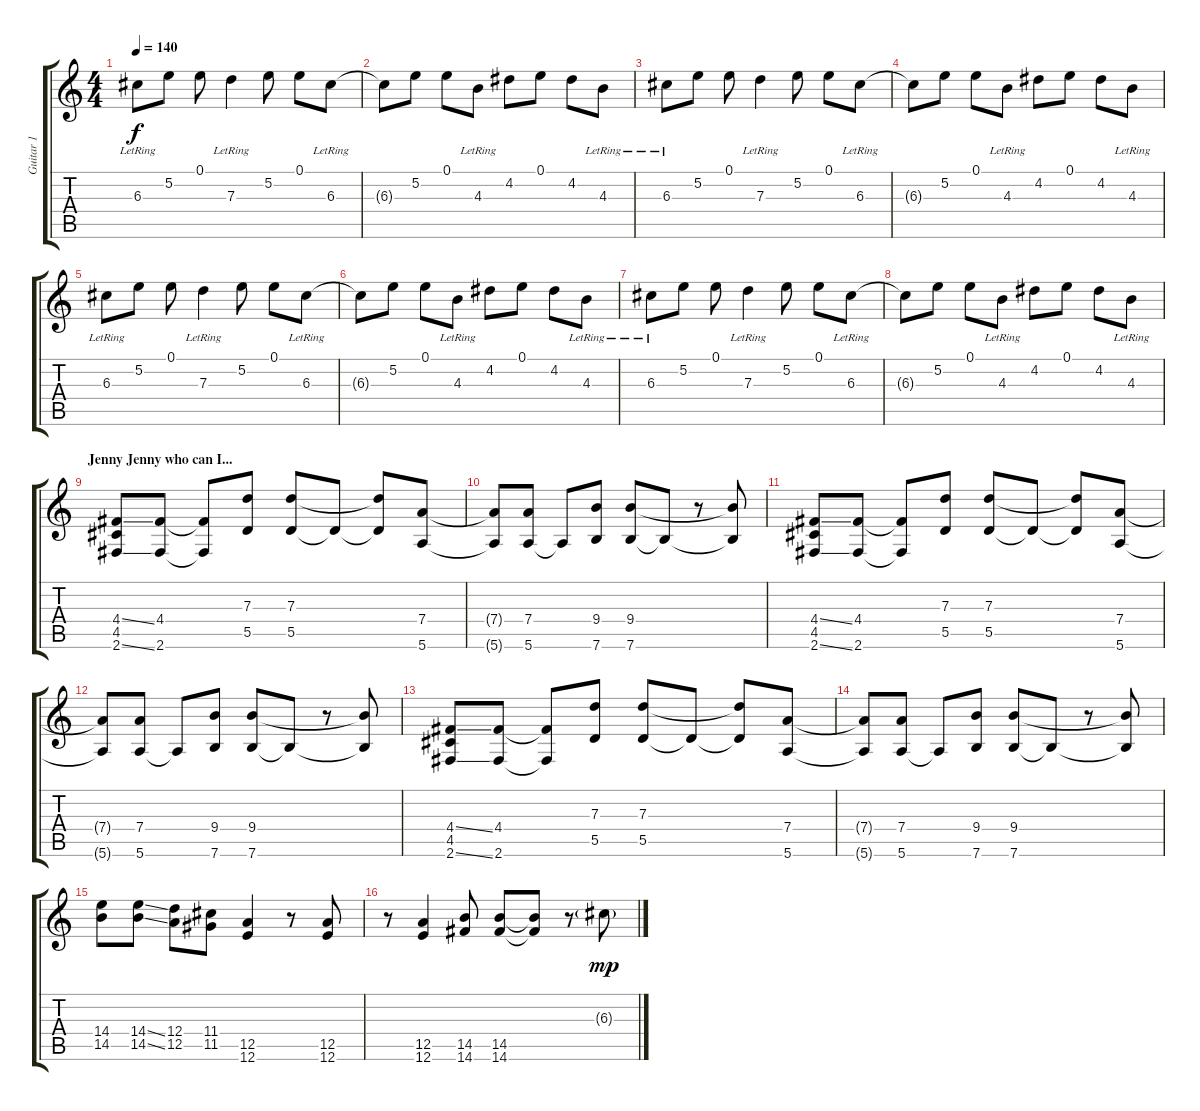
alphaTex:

\track ("Guitar 1" "Guitar 1") {instrument electricguitarclean}
\staff {score tabs}
\tuning (E4 B3 G3 D3 A2 E2) {hide}
\ts (4 4)
\tempo 140
\clef g2
\ks c
6.3{lr}.8{dy f instrument electricguitarclean} 5.2.8 0.1.8 7.3{lr}.4 5.2.8 0.1.8 6.3{lr}.8 |
6.3{t}.8 5.2.8 0.1.8 4.3{lr}.8 4.2.8 0.1.8 4.2.8 4.3{lr}.8 |
6.3{lr}.8 5.2.8 0.1.8 7.3{lr}.4 5.2.8 0.1.8 6.3{lr}.8 |
6.3{t}.8 5.2.8 0.1.8 4.3{lr}.8 4.2.8 0.1.8 4.2.8 4.3{lr}.8 |
6.3{lr}.8 5.2.8 0.1.8 7.3{lr}.4 5.2.8 0.1.8 6.3{lr}.8 |
6.3{t}.8 5.2.8 0.1.8 4.3{lr}.8 4.2.8 0.1.8 4.2.8 4.3{lr}.8 |
6.3{lr}.8 5.2.8 0.1.8 7.3{lr}.4 5.2.8 0.1.8 6.3{lr}.8 |
6.3{t}.8 5.2.8 0.1.8 4.3{lr}.8 4.2.8 0.1.8 4.2.8 4.3{lr}.8 |
\section ("" "Jenny Jenny who can I...")
(4.4{ss} 4.5 2.6{ss}).8{instrument distortionguitar} (4.4 2.6).8 (4.4{t} 2.6{t}).8 (7.3 5.5).8 (7.3 5.5).8 5.5{t}.8 (7.3{t} 5.5{t}).8 (7.4 5.6).8 |
(7.4{t} 5.6{t}).8 (7.4 5.6).8 5.6{t}.8 (9.4 7.6).8 (9.4 7.6).8 7.6{t}.8 r.8 (9.4{t} 7.6{t}).8 |
(4.4{ss} 4.5 2.6{ss}).8{instrument distortionguitar} (4.4 2.6).8 (4.4{t} 2.6{t}).8 (7.3 5.5).8 (7.3 5.5).8 5.5{t}.8 (7.3{t} 5.5{t}).8 (7.4 5.6).8 |
(7.4{t} 5.6{t}).8 (7.4 5.6).8 5.6{t}.8 (9.4 7.6).8 (9.4 7.6).8 7.6{t}.8 r.8 (9.4{t} 7.6{t}).8 |
(4.4{ss} 4.5 2.6{ss}).8{instrument distortionguitar} (4.4 2.6).8 (4.4{t} 2.6{t}).8 (7.3 5.5).8 (7.3 5.5).8 5.5{t}.8 (7.3{t} 5.5{t}).8 (7.4 5.6).8 |
(7.4{t} 5.6{t}).8 (7.4 5.6).8 5.6{t}.8 (9.4 7.6).8 (9.4 7.6).8 7.6{t}.8 r.8 (9.4{t} 7.6{t}).8 |
(14.4 14.5).8{instrument electricguitarclean} (14.4{ss} 14.5{ss}).8 (12.4 12.5).8 (11.4 11.5).8 (12.5 12.6).4 r.8 (12.5 12.6).8 |
r.8 (12.5 12.6).4 (14.5 14.6).8 (14.5 14.6).8 (14.5{t} 14.6{t}).8 r.8 6.3{g}.8{dy mp}
